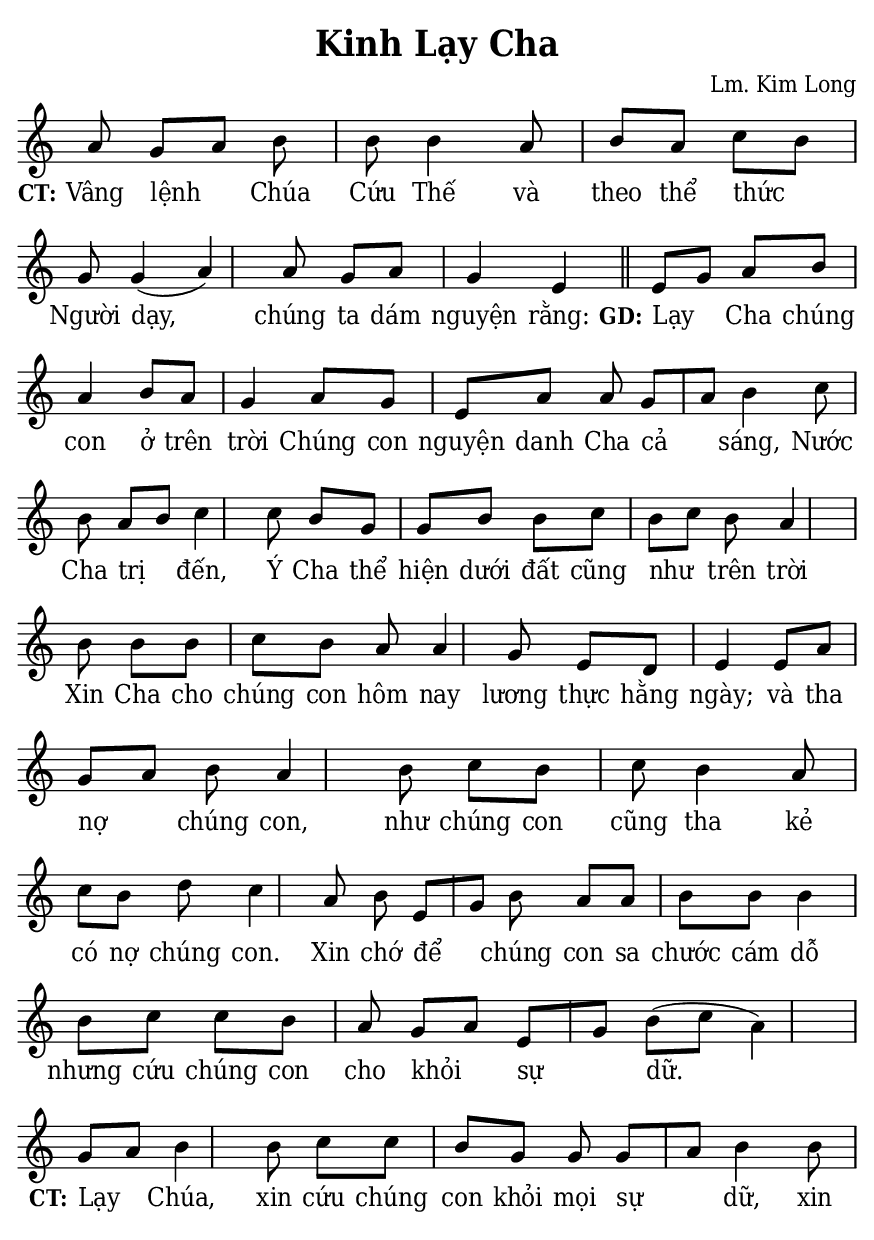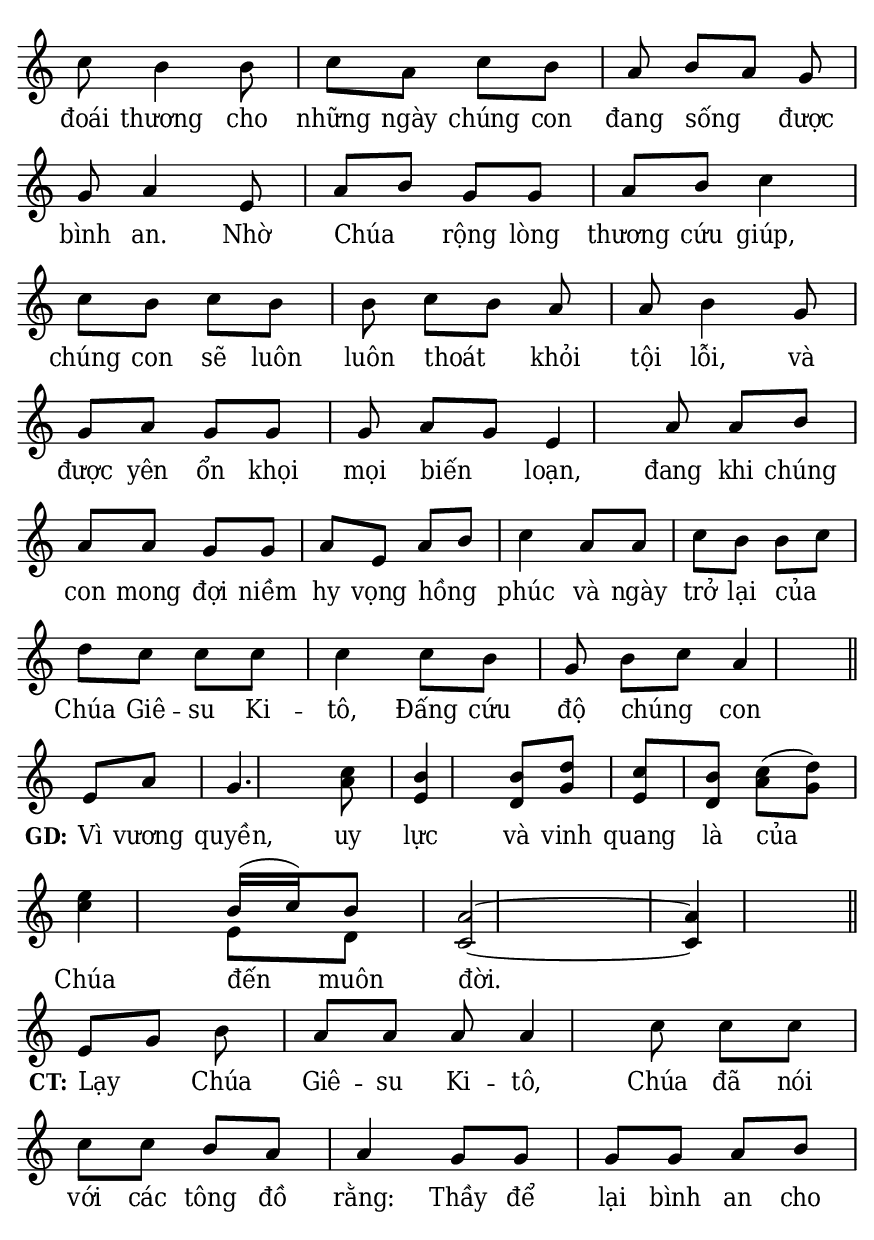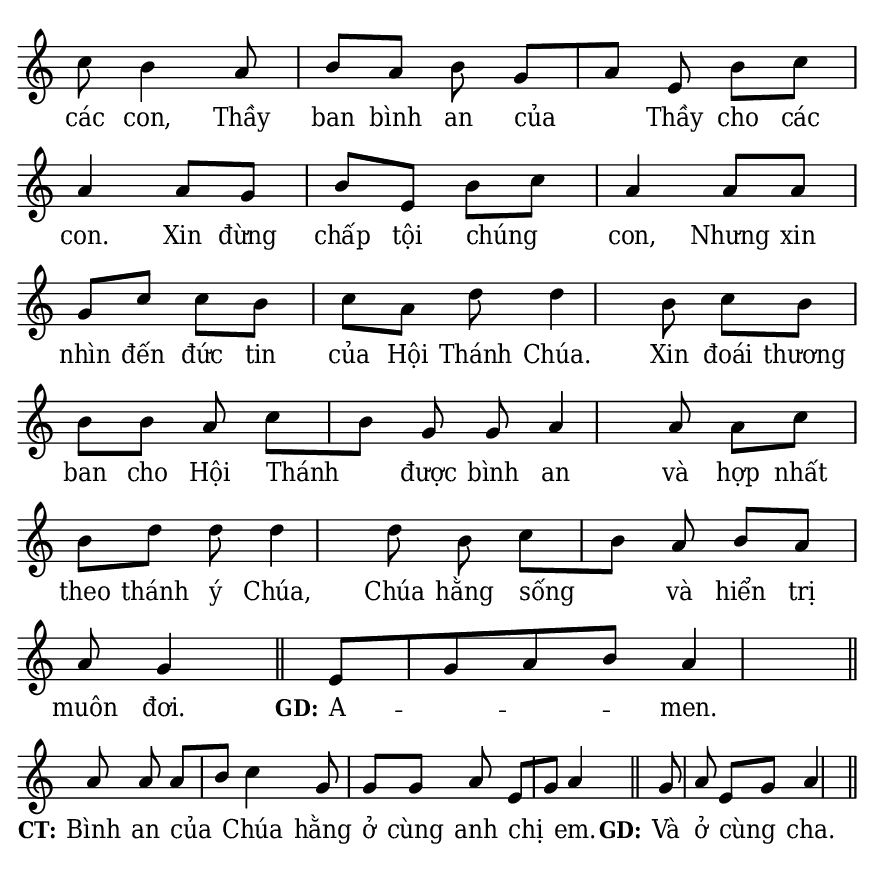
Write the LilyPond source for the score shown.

% Cài đặt chung
\version "2.22.1"
\include "english.ly"

\header {
  title = "Kinh Lạy Cha"
  composer = "Lm. Kim Long"
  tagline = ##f
}

% Nhạc
nhacMauMot = \relative c'' {
  a8 g \hide ([a]) b b b4 a8 b a c \hide ([b]) g g4 (a)
  a8 g a g4 e \bar "||"
  
  e8 \hide ([g]) a b a4 b8 a g4
  a8 g e a a g \hide ([a]) b4 c8 b a \hide ([b]) c4 c8 b g g
  b b c b \hide ([c]) b a4 \bar "|"
  b8 b b c b a a4
  g8 e d e4 e8 a g \hide ([a]) b a4 b8 c b c
  b4 a8 c b d c4 a8 b e, \hide ([g]) b a a b
  b b4 b8 c c b a g \hide ([a])
  e \hide ([g]) b ([c] \once \stemDown a4) \bar "|" \break
  
  g8 \hide ([a]) b4 b8 c c b g g g \hide ([a]) b4 b8 c8 b4 b8 c a
  c b a b \hide ([a]) g g a4 e8 a \hide ([b]) g g a b c4 c8 b
  c b b c \hide ([b]) a a b4 g8 g a g g g a \hide ([g])
  e4 a8 a b a a g g a e a \hide ([b]) c4 a8 a c b b \hide ([c]) d c c
  c c4 c8 b g b \hide ([c]) a4 \bar "||" \break
  
  e8 [a] \bar "|"
  g4.
  <<
    {
      c8 \bar "|"
      b4 b8 [d] \bar "|"
      c [b] c ([d]) \bar "|"
      e4
    }
    {
      a,8 \bar "|"
      e4 d8 g \bar "|"
      e [d] a' ([g]) \bar "|"
      c4
    }
  >>
  <<
    {
      \voiceOne
      b16 [(c) b8] \bar "|"
    }
    \new Voice = "splitpart" {
      \voiceTwo
      e,8 [d] \bar "|"
    }
  >>
  \oneVoice
  <<
    {
      a'2 ~ \bar "|"
      a4
    }
    {
      c,2 ~ \bar "|"
      c4
    }
  >>
  \bar "||" \break
  
  e8 \hide ([g]) b a a a a4 c8 c c c c b a a4 g8 g g
  g a b c b4 a8 b a b g \hide ([a]) e b' c a4 a8 g b
  e, b' \hide ([c]) a4 a8 a g c c b c a d d4 b8 c b
  b b a c \hide ([b]) g g a4 a8 a c b d d d4 d8 b
  c \hide ([b]) a b a a g4 \bar "||"
  
  e8 \hide ([g a b]) a4 \bar "||" \break
  
  a8 a a \hide ([b]) c4 g8 g g a e \hide ([g]) a4 \bar "||"
  g8 a e \hide ([g]) a4 \bar "||"
}

% Lời
loiMauMot = \lyricmode {
  \set stanza = "CT:"
  Vâng lệnh Chúa Cứu Thế và theo thể thức Người dạy,
  chúng ta dám nguyện rằng:
  \set stanza = " GD:"
  Lạy Cha chúng con ở trên trời
  Chúng con nguyện danh Cha cả sáng,
  Nước Cha trị đến,
  Ý Cha thể hiện dưới đất cũng như trên trời
  Xin Cha cho chúng con hôm nay lương thực hằng ngày;
  và tha nợ chúng con,
  như chúng con cũng tha kẻ có nợ chúng con.
  Xin chớ để chúng con sa chước cám dỗ
  nhưng cứu chúng con cho khỏi sự dữ.
  \set stanza = "CT:"
  Lạy Chúa, xin cứu chúng con khỏi mọi sự dữ,
  xin đoái thương cho những ngày chúng con đang sống
  được bình an.
  Nhờ Chúa rộng lòng thương cứu giúp,
  chúng con sẽ luôn luôn thoát khỏi tội lỗi,
  và được yên ổn khọi mọi biến loạn,
  đang khi chúng con mong đợi niềm hy vọng hồng phúc
  và ngày trở lại của Chúa Giê -- su Ki -- tô,
  Đấng cứu độ chúng con
  \set stanza = " GD:"
  Vì vương quyền, uy lực và vinh quang là của Chúa
  đến muôn đời.
  \set stanza = "CT:"
  Lạy Chúa Giê -- su Ki -- tô,
  Chúa đã nói với các tông đồ rằng:
  Thầy để lại bình an cho các con,
  Thầy ban bình an của Thầy cho các con.
  Xin đừng chấp tội chúng con,
  Nhưng xin nhìn đến đức tin của Hội Thánh Chúa.
  Xin đoái thương ban cho Hội Thánh được bình an
  và hợp nhất theo thánh ý Chúa,
  Chúa hằng sống và hiển trị muôn đơi.
  \set stanza = " GD:"
  A -- men.
  \set stanza = "CT:"
  Bình an của Chúa hằng ở cùng anh chị em.
  \set stanza = "GD:"
  Và ở cùng cha.
}

% Dàn trang
\paper {
  #(set-paper-size "a5")
  top-margin = 3\mm
  bottom-margin = 3\mm
  left-margin = 3\mm
  right-margin = 3\mm
  indent = #0
  #(define fonts
	 (make-pango-font-tree "Deja Vu Serif Condensed"
	 		       "Deja Vu Serif Condensed"
			       "Deja Vu Serif Condensed"
			       (/ 20 20)))
  print-page-number = ##f
}

TongNhip = {
  \key c \major \time 2/4
  \set Timing.beamExceptions = #'()
  \set Timing.baseMoment = #(ly:make-moment 1/4)
}

% Đổi kích thước nốt cho bè phụ
notBePhu =
#(define-music-function (font-size music) (number? ly:music?)
   (for-some-music
     (lambda (m)
       (if (music-is-of-type? m 'rhythmic-event)
           (begin
             (set! (ly:music-property m 'tweaks)
                   (cons `(font-size . ,font-size)
                         (ly:music-property m 'tweaks)))
             #t)
           #f))
     music)
   music)

\score {
  <<
    \new Staff \with {
      \remove "Time_signature_engraver" } <<
        \clef treble
        \new Voice = beSop {
          \TongNhip \nhacMauMot
        }
      \new Lyrics \lyricsto beSop \loiMauMot
    >>
  >>
  \layout {
    \override Lyrics.LyricSpace.minimum-distance = #1
    \override Score.BarNumber.break-visibility = ##(#f #f #f)
    \override Score.SpacingSpanner.uniform-stretching = ##t
    \override LyricHyphen.minimum-distance = #2
    \set Score.defaultBarType = ""
    \set Score.barAlways = ##t
    ragged-last = ##f
  }
}
